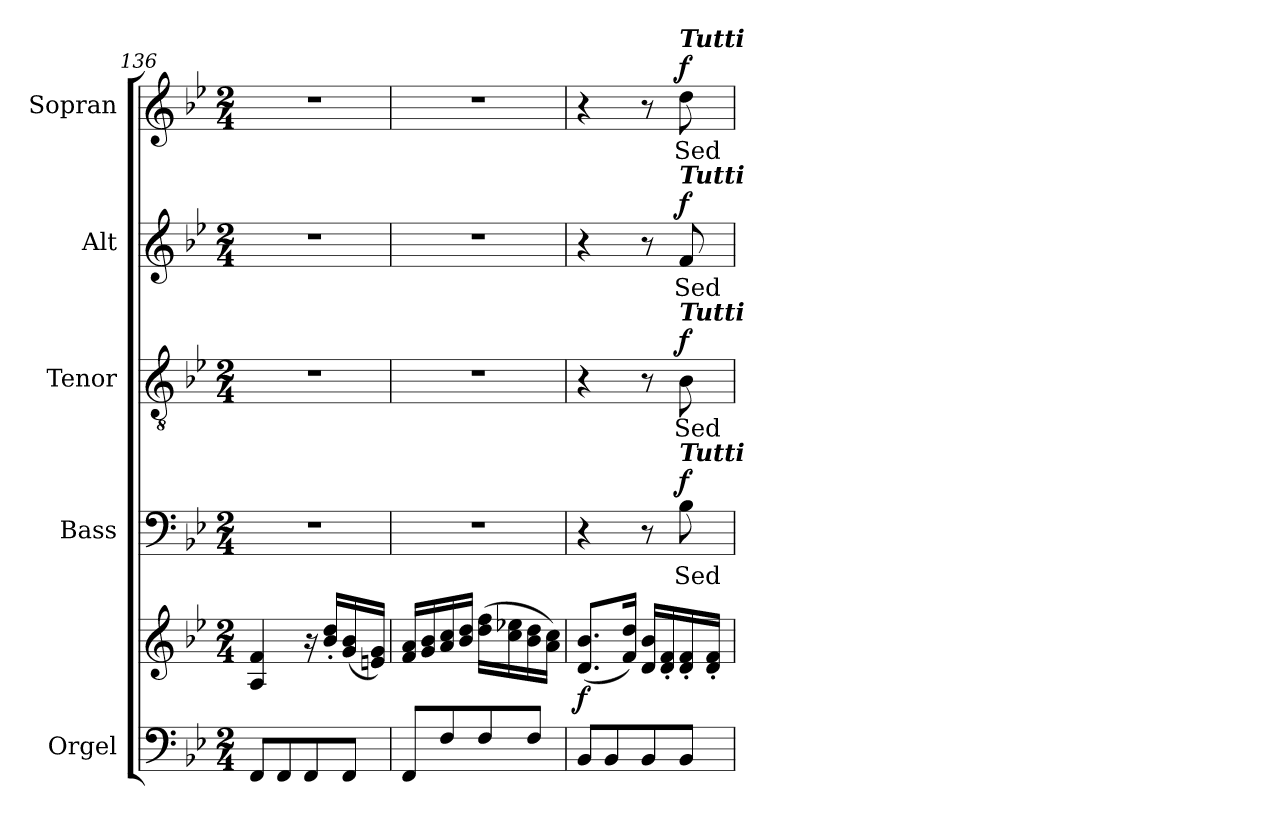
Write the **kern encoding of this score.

**kern	**kern	**dynam	**kern	**text	**dynam	**kern	**text	**dynam	**kern	**text	**dynam	**kern	**text	**dynam
*part5	*part5	*part5	*part4	*part4	*part4	*part3	*part3	*part3	*part2	*part2	*part2	*part1	*part1	*part1
*staff6	*staff5	*staff5/6	*staff4	*staff4	*staff4	*staff3	*staff3	*staff3	*staff2	*staff2	*staff2	*staff1	*staff1	*staff1
*I"Orgel	*	*	*I"Bass	*	*	*I"Tenor	*	*	*I"Alt	*	*	*I"Sopran	*	*
*I'Org.	*	*	*I'B.	*	*	*I'T.	*	*	*I'A.	*	*	*I'S.	*	*
*clefF4	*clefG2	*	*clefF4	*	*	*clefGv2	*	*	*clefG2	*	*	*clefG2	*	*
*k[b-e-]	*k[b-e-]	*	*k[b-e-]	*	*	*k[b-e-]	*	*	*k[b-e-]	*	*	*k[b-e-]	*	*
*B-:	*B-:	*	*B-:	*	*	*B-:	*	*	*B-:	*	*	*B-:	*	*
*M2/4	*M2/4	*	*M2/4	*	*	*M2/4	*	*	*M2/4	*	*	*M2/4	*	*
=136	=136	=136	=136	=136	=136	=136	=136	=136	=136	=136	=136	=136	=136	=136
8FF/L	4A/ 4f/	.	2r	.	.	2r	.	.	2r	.	.	2r	.	.
8FF/	.	.	.	.	.	.	.	.	.	.	.	.	.	.
8FF/	16r	.	.	.	.	.	.	.	.	.	.	.	.	.
.	16b-/'< 16dd/'<LL	.	.	.	.	.	.	.	.	.	.	.	.	.
8FF/J	(<16g/ 16b-/	.	.	.	.	.	.	.	.	.	.	.	.	.
.	16en/ 16g/JJ)	.	.	.	.	.	.	.	.	.	.	.	.	.
=137	=137	=137	=137	=137	=137	=137	=137	=137	=137	=137	=137	=137	=137	=137
8FF/L	16f/ 16a/LL	.	2r	.	.	2r	.	.	2r	.	.	2r	.	.
.	16g/ 16b-/	.	.	.	.	.	.	.	.	.	.	.	.	.
8F/	16a/ 16cc/	.	.	.	.	.	.	.	.	.	.	.	.	.
.	16b-/ 16dd/JJ	.	.	.	.	.	.	.	.	.	.	.	.	.
8F/	(>16dd\ 16ff\LL	.	.	.	.	.	.	.	.	.	.	.	.	.
.	16cc\ 16ee-X\	.	.	.	.	.	.	.	.	.	.	.	.	.
8F/J	16b-\ 16dd\	.	.	.	.	.	.	.	.	.	.	.	.	.
.	16a\ 16cc\JJ)	.	.	.	.	.	.	.	.	.	.	.	.	.
=138	=138	=138	=138	=138	=138	=138	=138	=138	=138	=138	=138	=138	=138	=138
!	!	!LO:DY:b	!	!	!	!	!	!	!	!	!	!	!	!
8BB-/L	(<8.d/ 8.b-/L	f	4r	.	.	4r	.	.	4r	.	.	4r	.	.
8BB-/	.	.	.	.	.	.	.	.	.	.	.	.	.	.
.	16f/ 16dd/Jk)	.	.	.	.	.	.	.	.	.	.	.	.	.
8BB-/	16d/ 16b-/LL	.	8r	.	.	8r	.	.	8r	.	.	8r	.	.
.	16d/'< 16f/'<	.	.	.	.	.	.	.	.	.	.	.	.	.
!	!	!	!	!	!	!	!	!	!	!	!	!LO:TX:a:Bi:t=Tutti	!	!
!	!	!	!	!	!	!	!	!	!LO:TX:a:Bi:t=Tutti	!	!	!	!	!
!	!	!	!	!	!	!LO:TX:a:Bi:t=Tutti	!	!	!	!	!	!	!	!
!	!	!	!LO:TX:a:Bi:t=Tutti	!	!	!	!	!	!	!	!	!	!	!
!	!	!	!	!LO:LY:b	!LO:DY:a	!	!LO:LY:b	!LO:DY:a	!	!LO:LY:b	!LO:DY:a	!	!LO:LY:b	!LO:DY:a
8BB-/J	16d/'< 16f/'<	.	8B-\	Sed	f	8B-\	Sed	f	8f/	Sed	f	8dd\	Sed	f
.	16d/'< 16f/'<JJ	.	.	.	.	.	.	.	.	.	.	.	.	.
=	=	=	=	=	=	=	=	=	=	=	=	=	=	=
*-	*-	*-	*-	*-	*-	*-	*-	*-	*-	*-	*-	*-	*-	*-
